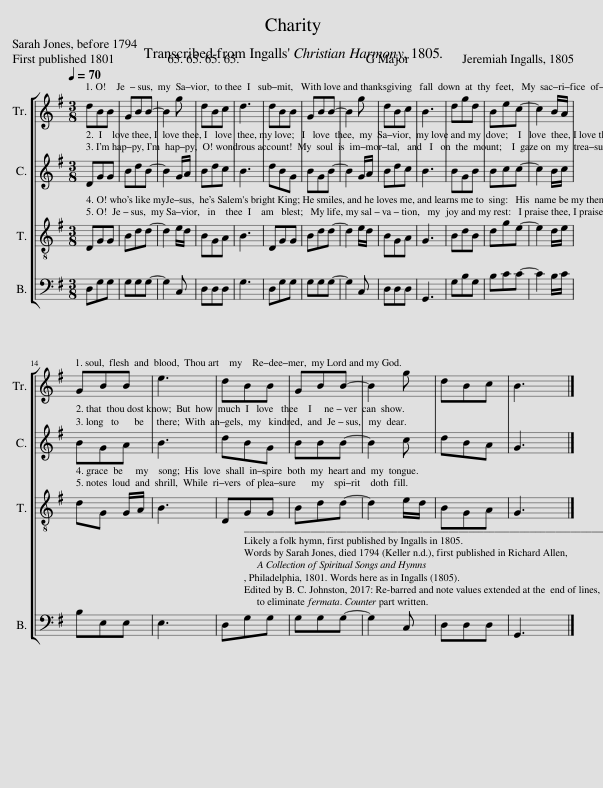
X:1
%%score [ 1 2 3 4 ]
L:1/8
Q:1/4=70
M:3/8
I:linebreak $
K:G
V:1 treble
V:2 treble
V:3 treble-8
V:4 bass
V:1
 dBB | GBB- | B2 g | dBc | d3 | %5
 dBB | GBB- | B2 g | dBc | B3 | %10
 dgd | Bec- | c2 B/A/ |$ GBB | e3 | %15
 dBB | GBB- | B2 g | dBc | B3 |] %20
V:2
 DGG | BdB- | B2 G/A/ | Bdc | B3 | %5
 dBG | BGB- | B2 G/A/ | Bdc | B3 | %10
 BGB | Bcc- | c2 B/c/ |$ BGA | B3 | %15
 dBG | BBB- | B2 c | dBA | G3 |] %20
V:3
 DGG | Bdd- | d2 e/d/ | BGA | B3 | %5
 DGG | Bdd- | d2 e/d/ | BGA | G3 | %10
 BdB | dge- | e2 d/e/ |$ dG G/A/ | B3 | %15
 DGG | Bdd- | d2 e/d/ | BGA | G3 |] %20
V:4
 D,G,G, | G,G,G,- | G,2 C, | D,D,D, | G,3 | %5
 D,G,G, | G,G,G,- | G,2 C, | D,D,D, | G,,3 | %10
 G,B,G, | B,CC- | C2 B,/C/ |$ B,E,E, | E,3 | %15
 D,G,G, | G,G,G,- | G,2 C, | D,D,D, | G,,3 |] %20
